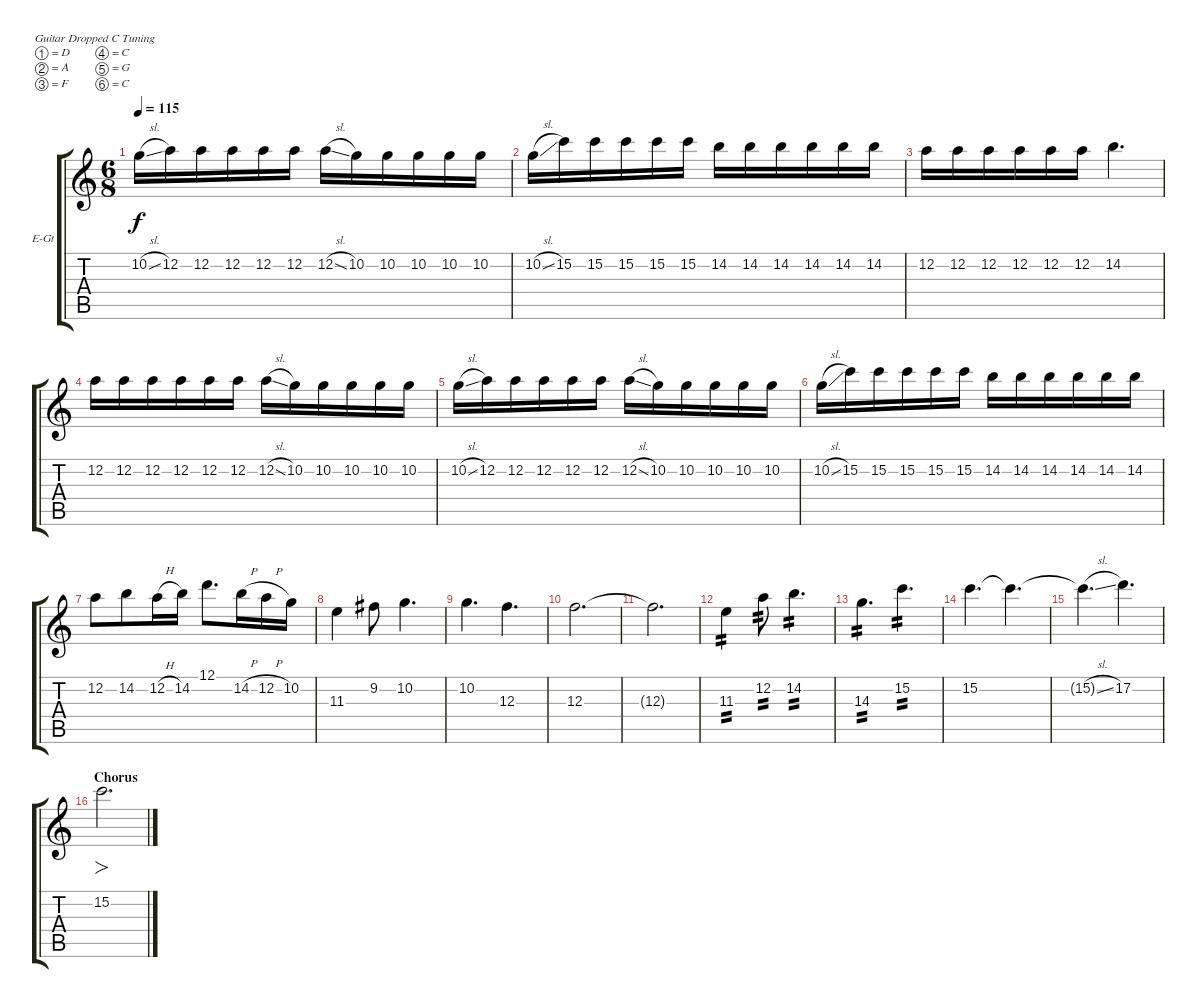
\bracketExtendMode groupsimilarinstruments
\firstSystemTrackNameOrientation horizontal
\otherSystemsTrackNameOrientation horizontal
\track ("Lead Overdub" "E-Gt") {instrument distortionguitar}
\staff {score tabs}
\tuning (D4 A3 F3 C3 G2 C2)
\ts (6 8)
\tempo 115
\clef g2
\ks c
10.2{sl}.16{dy f} 12.2.16 12.2.16 12.2.16 12.2.16 12.2.16 12.2{sl}.16 10.2.16 10.2.16 10.2.16 10.2.16 10.2.16 |
10.2{sl}.16 15.2.16 15.2.16 15.2.16 15.2.16 15.2.16 14.2.16 14.2.16 14.2.16 14.2.16 14.2.16 14.2.16 |
12.2.16 12.2.16 12.2.16 12.2.16 12.2.16 12.2.16 14.2.4{d} |
12.2.16 12.2.16 12.2.16 12.2.16 12.2.16 12.2.16 12.2{sl}.16 10.2.16 10.2.16 10.2.16 10.2.16 10.2.16 |
10.2{sl}.16 12.2.16 12.2.16 12.2.16 12.2.16 12.2.16 12.2{sl}.16 10.2.16 10.2.16 10.2.16 10.2.16 10.2.16 |
10.2{sl}.16 15.2.16 15.2.16 15.2.16 15.2.16 15.2.16 14.2.16 14.2.16 14.2.16 14.2.16 14.2.16 14.2.16 |
12.2.8 14.2.8 12.2{h}.16 14.2.16 12.1.8{d} 14.2{h}.16 12.2{h}.16 10.2.16 |
11.3.4 9.2.8 10.2.4{d} |
10.2.4{d} 12.3.4{d} |
12.3.2{d} |
12.3{t}.2{d} |
11.3.4{tp 2} 12.2.8{tp 2} 14.2.4{d tp 2} |
14.3.4{d tp 2} 15.2.4{d tp 2} |
15.2.4{d} 15.2{t}.4{d} |
15.2{sl t}.4{d} 17.2.4{d} |
\section ("" "Chorus")
15.2.2{fo d}
